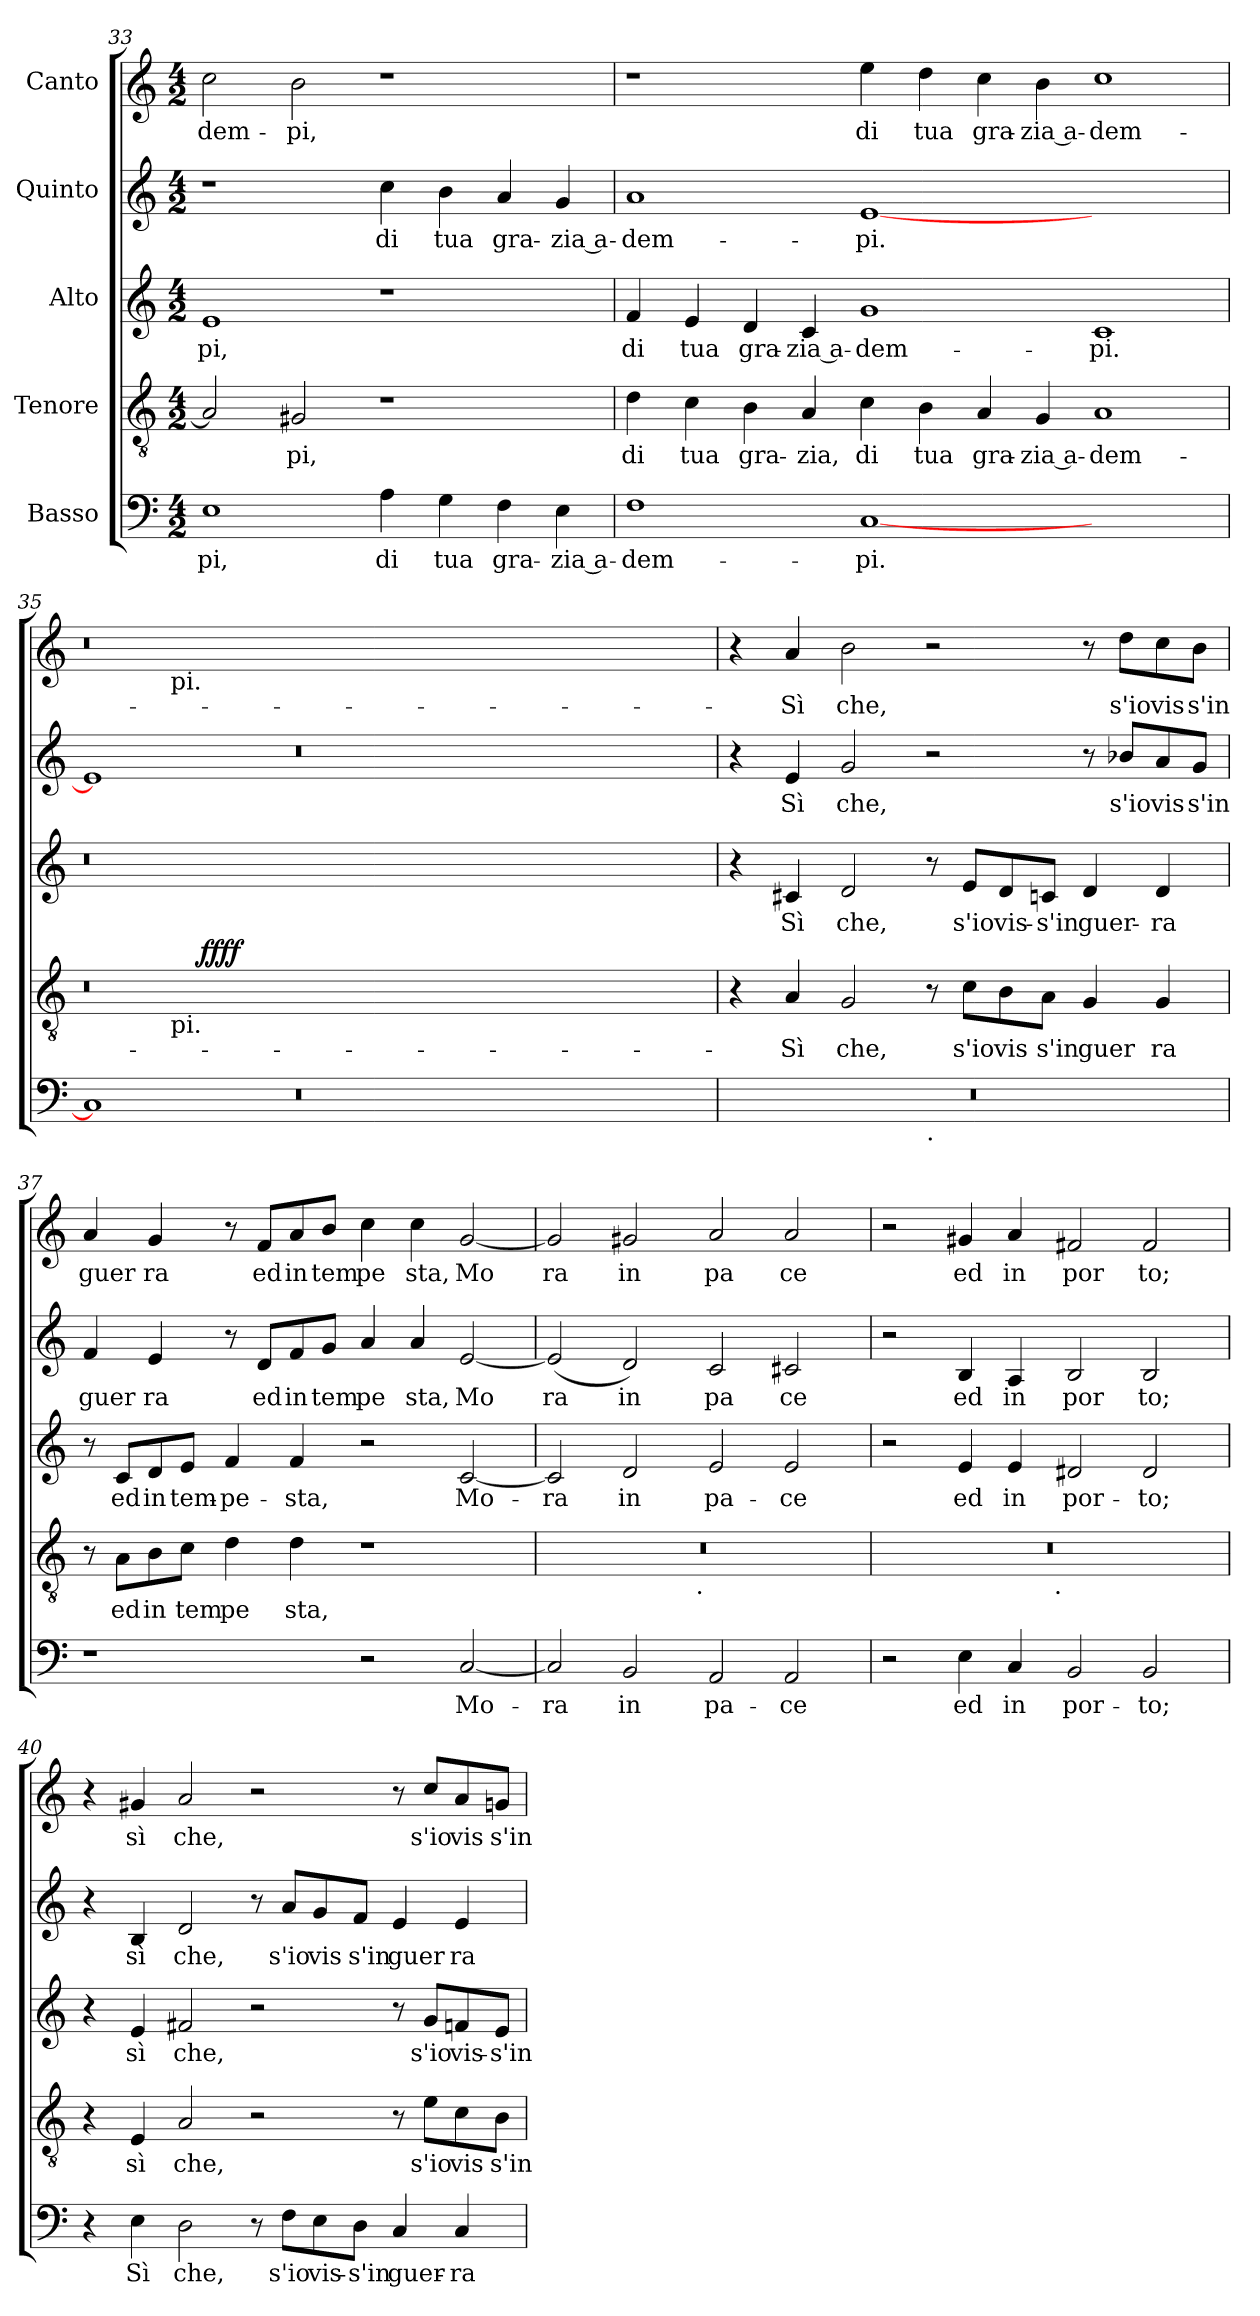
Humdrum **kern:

**kern	**text	**kern	**text	**dynam	**kern	**text	**kern	**text	**kern	**text
*part5	*part5	*part4	*part4	*part4	*part3	*part3	*part2	*part2	*part1	*part1
*staff5	*staff5	*staff4	*staff4	*staff4	*staff3	*staff3	*staff2	*staff2	*staff1	*staff1
*I"Basso	*	*I"Tenore	*	*	*I"Alto	*	*I"Quinto	*	*I"Canto	*
*clefF4	*	*clefGv2	*	*	*clefG2	*	*clefG2	*	*clefG2	*
*k[]	*	*k[]	*	*	*k[]	*	*k[]	*	*k[]	*
*M4/2	*	*M4/2	*	*	*M4/2	*	*M4/2	*	*M4/2	*
=33	=33	=33	=33	=33	=33	=33	=33	=33	=33	=33
1E	-pi,	2A/]	.	.	1e	-pi,	1r	.	2cc\	-dem-
.	.	2G#X/	-pi,	.	.	.	.	.	2b\	-pi,
4A\	di	1r	.	.	1r	.	4cc\	di	1r	.
4G\	tua	.	.	.	.	.	4b\	tua	.	.
4F\	gra-	.	.	.	.	.	4a/	gra-	.	.
4E\	zia a-	.	.	.	.	.	4g/	zia a-	.	.
!!LO:PB:g=z
=34	=34	=34	=34	=34	=34	=34	=34	=34	=34	=34
1F	-dem-	4d\	di	.	4f/	di	1a	-dem-	1r	.
.	.	4c\	tua	.	4e/	tua	.	.	.	.
.	.	4B\	gra-	.	4d/	gra-	.	.	.	.
.	.	4A/	-zia,	.	4c/	zia a-	.	.	.	.
[1C	-pi.	4c\	di	.	1g	-dem-	[1e	-pi.	4ee\	di
.	.	4B\	tua	.	.	.	.	.	4dd\	tua
.	.	4A/	gra-	.	.	.	.	.	4cc\	gra-
.	.	4G/	zia a-	.	.	.	.	.	4b\	zia a-
1ryy	.	1A	-dem-	.	1c	-pi.	1ryy	.	1cc	-dem-
=35	=35	=35	=35	=35	=35	=35	=35	=35	=35	=35
*	*	*^	*	*	*	*	*	*	*^	*
*	*	*	*^	*	*	*	*	*	*	*	*	*
1C]	.	0r	4ryy	4ryy	.	.	0r	.	1e]	.	0r	4ryy	.
.	.	.	8ryy	16.ryy	.	.	.	.	.	.	.	16.ryy	.
!	!	!	!	!	!	!	!	!	!	!	!	!LO:TX:b:t=pi.	!
!	!	!	!	!LO:TX:b:t=pi.	!	!	!	!	!	!	!	!	!
.	.	.	.	1ryy	.	.	.	.	.	.	.	1ryy	.
.	.	.	32ryy	.	.	.	.	.	.	.	.	.	.
!	!	!	!	!	!	!LO:DY:b	!	!	!	!	!	!	!
.	.	.	1ryy	.	.	ffff	.	.	.	.	.	.	.
0r	.	.	.	.	.	.	.	.	0r	.	.	.	.
.	.	.	.	1ryy	.	.	.	.	.	.	.	1ryy	.
.	.	.	1ryy	.	.	.	.	.	.	.	.	.	.
.	.	1ryy	.	.	.	.	1ryy	.	.	.	1ryy	.	.
.	.	.	.	2ryy	.	.	.	.	.	.	.	2ryy	.
.	.	.	2ryy	.	.	.	.	.	.	.	.	.	.
.	.	.	.	8ryy	.	.	.	.	.	.	.	8ryy	.
.	.	.	16.ryy	.	.	.	.	.	.	.	.	.	.
.	.	.	.	32ryy	.	.	.	.	.	.	.	32ryy	.
=36	=36	=36	=36	=36	=36	=36	=36	=36	=36	=36	=36	=36	=36
!	!	!	!	!	!	!	!	!	!	!	!LO:TX:a:t=Seconda parte	!	!
*^	*	*v	*v	*v	*	*	*	*	*	*	*v	*v	*
0r	1ryy	.	4r	.	.	4r	.	4r	.	4r	.
.	.	.	4A/	-Sì	.	4c#X/	Sì	4e/	Sì	4a/	-Sì
.	.	.	2G/	che,	.	2d/	che,	2g/	che,	2b\	che,
!	!LO:TX:b:t=.	!	!	!	!	!	!	!	!	!	!
.	1ryy	.	8r	.	.	8r	.	2r	.	2r	.
.	.	.	8c\L	s'io	.	8e/L	s'io	.	.	.	.
.	.	.	8B\	vis	.	8d/	vis-	.	.	.	.
.	.	.	8A\J	s'in	.	8cn/J	-s'in	.	.	.	.
.	.	.	4G/	guer	.	4d/	guer-	8r	.	8r	.
.	.	.	.	.	.	.	.	8b-X/L	s'io	8dd\L	s'io
.	.	.	4G/	ra	.	4d/	-ra	8a/	vis	8cc\	vis
.	.	.	.	.	.	.	.	8g/J	s'in	8b\J	s'in
*v	*v	*	*	*	*	*	*	*	*	*	*
!!LO:LB:g=z
=37	=37	=37	=37	=37	=37	=37	=37	=37	=37	=37
1r	.	8r	.	.	8r	.	4f/	guer	4a/	guer
.	.	8A\L	ed	.	8c/L	ed	.	.	.	.
.	.	8B\	in	.	8d/	in	4e/	ra	4g/	ra
.	.	8c\J	tem	.	8e/J	tem-	.	.	.	.
.	.	4d\	pe	.	4f/	-pe-	8r	.	8r	.
.	.	.	.	.	.	.	8d/L	ed	8f/L	ed
.	.	4d\	sta,	.	4f/	-sta,	8f/	in	8a/	in
.	.	.	.	.	.	.	8g/J	tem	8b/J	tem
2r	.	1r	.	.	2r	.	4a/	pe	4cc\	pe
.	.	.	.	.	.	.	4a/	sta,	4cc\	sta,
[2C/	Mo-	.	.	.	[2c/	Mo-	[2e/	Mo	[2g/	Mo
=38	=38	=38	=38	=38	=38	=38	=38	=38	=38	=38
*	*	*^	*	*	*	*	*	*	*	*
2C/]	-ra	0r	2ryy	.	.	2c/]	-ra	(<2e/]	ra	2g/]	ra
2BB/	in	.	4...ryy	.	.	2d/	in	2d/)	in	2g#X/	in
!	!	!	!LO:TX:b:t=.	!	!	!	!	!	!	!	!
.	.	.	1ryy	.	.	.	.	.	.	.	.
2AA/	pa-	.	.	.	.	2e/	pa-	2c/	pa	2a/	pa
2AA/	-ce	.	.	.	.	2e/	-ce	2c#X/	ce	2a/	ce
.	.	.	32ryy	.	.	.	.	.	.	.	.
=39	=39	=39	=39	=39	=39	=39	=39	=39	=39	=39	=39
2r	.	0r	2ryy	.	.	2r	.	2r	.	2r	.
4E\	ed	.	4...ryy	.	.	4e/	ed	4B/	ed	4g#X/	ed
4C/	in	.	.	.	.	4e/	in	4A/	in	4a/	in
!	!	!	!LO:TX:b:t=.	!	!	!	!	!	!	!	!
.	.	.	1ryy	.	.	.	.	.	.	.	.
2BB/	por-	.	.	.	.	2d#X/	por-	2B/	por	2f#X/	por
2BB/	-to;	.	.	.	.	2d#/	-to;	2B/	to;	2f#/	to;
.	.	.	32ryy	.	.	.	.	.	.	.	.
*	*	*v	*v	*	*	*	*	*	*	*	*
!!LO:PB:g=z
=40	=40	=40	=40	=40	=40	=40	=40	=40	=40	=40
4r	.	4r	.	.	4r	.	4r	.	4r	.
4E\	Sì	4E/	sì	.	4e/	sì	4B/	sì	4g#X/	sì
2D\	che,	2A/	che,	.	2f#X/	che,	2d/	che,	2a/	che,
8r	.	2r	.	.	2r	.	8r	.	2r	.
8F\L	s'io	.	.	.	.	.	8a/L	s'io	.	.
8E\	vis-	.	.	.	.	.	8g/	vis	.	.
8D\J	-s'in	.	.	.	.	.	8f/J	s'in	.	.
4C/	guer-	8r	.	.	8r	.	4e/	guer	8r	.
.	.	8e\L	s'io	.	8g/L	s'io	.	.	8cc/L	s'io
4C/	-ra	8c\	vis	.	8fn/	vis-	4e/	ra	8a/	vis
.	.	8B\J	s'in	.	8e/J	-s'in	.	.	8gn/J	s'in
=	=	=	=	=	=	=	=	=	=	=
*-	*-	*-	*-	*-	*-	*-	*-	*-	*-	*-
